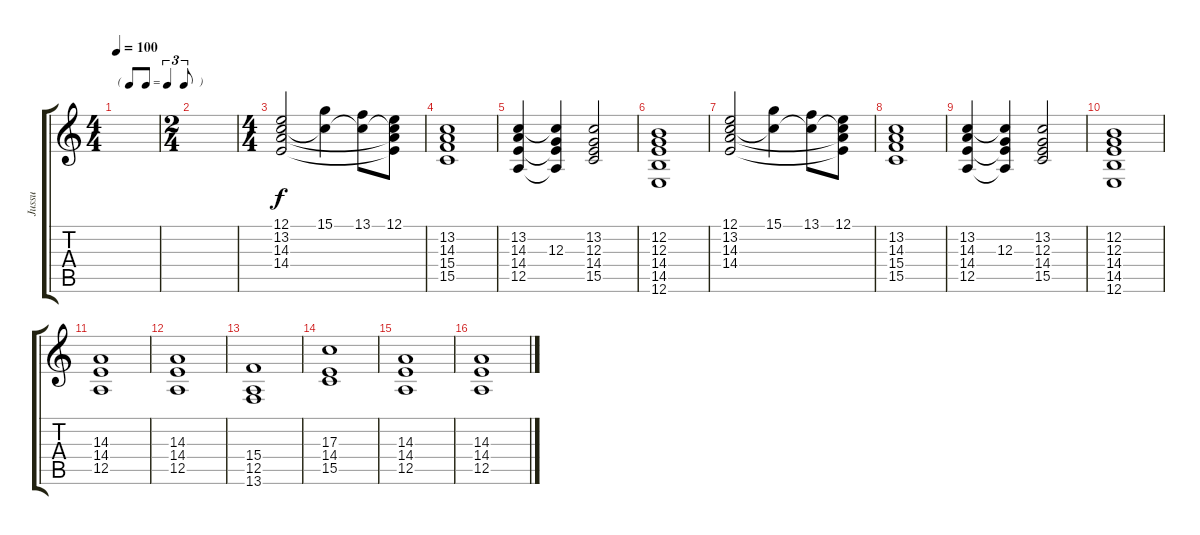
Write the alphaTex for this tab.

\track ("Jussu" "Jussu") {instrument fx4atmosphere}
\staff {score tabs}
\tuning (E4 B3 G3 D3 A2 E2) {hide}
\ts (4 4)
\tf triplet8th
\tempo 100
\clef g2
\ks c
|
\ts (2 4)
|
\ts (4 4)
(12.1 13.2 14.3 14.4).2 (15.1 13.2{t}).4 (13.1 13.2{t}).8 (12.1 13.2{t} 14.3{t} 14.4{t}).8 |
(13.2 14.3 15.4 15.5).1 |
(13.2 14.3 14.4 12.5).4 (13.2{t} 12.3 14.4{t} 12.5{t}).4 (13.2 12.3 14.4 15.5).2 |
(12.2 12.3 14.4 14.5 12.6).1 |
(12.1 13.2 14.3 14.4).2 (15.1 13.2{t}).4 (13.1 13.2{t}).8 (12.1 13.2{t} 14.3{t} 14.4{t}).8 |
(13.2 14.3 15.4 15.5).1 |
(13.2 14.3 14.4 12.5).4 (13.2{t} 12.3 14.4{t} 12.5{t}).4 (13.2 12.3 14.4 15.5).2 |
(12.2 12.3 14.4 14.5 12.6).1 |
(14.3 14.4 12.5).1 |
(14.3 14.4 12.5).1 |
(15.4 12.5 13.6).1 |
(17.3 14.4 15.5).1 |
(14.3 14.4 12.5).1 |
(14.3 14.4 12.5).1
